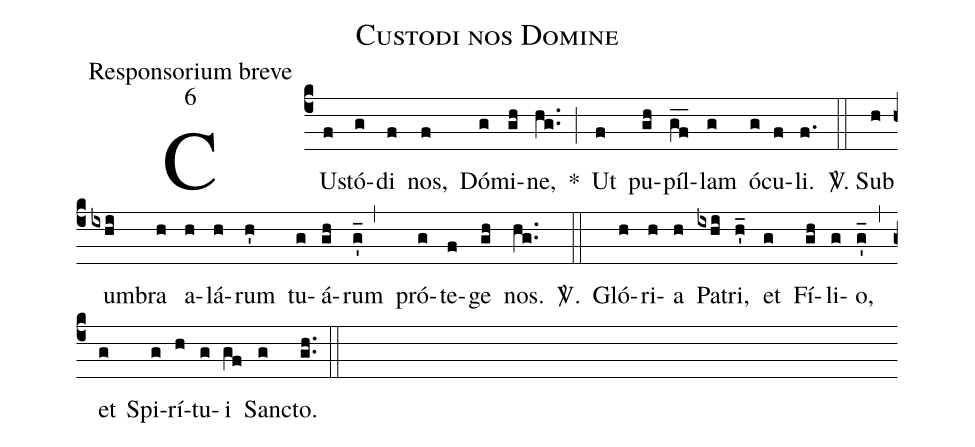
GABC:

name:Custodi nos Domine;
office-part:Responsorium breve;
mode:6;
%%
(c4)CU(f)stó(g)di(f) nos,(f) Dó(g)mi(gh)ne,(hg..) *(;) Ut(f) pu(gh)píl(g_f_)lam(g) ó(g)cu(f)li.(f.) (::)
<sp>V/</sp>. Sub(h) um(ixhi)bra(h) a(h)lá(h)rum(h') tu(g)á(gh)rum(g'_,) pró(g)te(f)ge(gh) nos.(hg..)
<sp>V/</sp>.(::) Gló(h)ri(h)a(h) Pa(ixhi)tri,(h'_) et(g) Fí(gh)li(g)o,(g'_) (,) et(g) Spi(g)rí(h)tu(g)i(gf) San(g)cto.(g.h.) (::)
